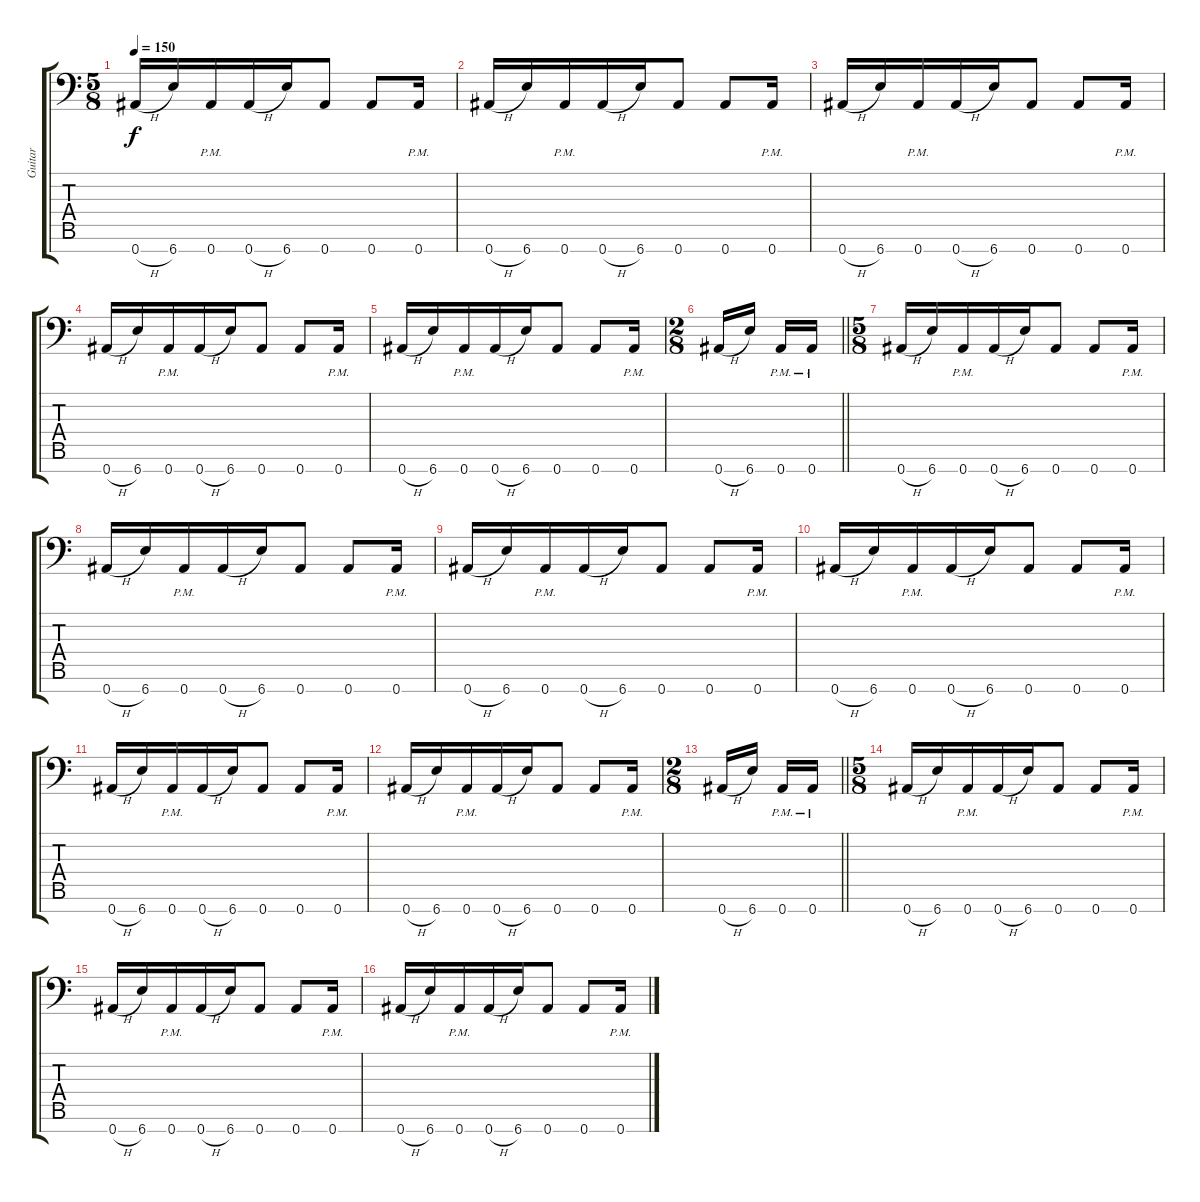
\track ("Guitar" "Guitar") {instrument overdrivenguitar}
\staff {score tabs}
\tuning (Eb4 Bb3 Gb3 Db3 Ab2 Eb2 Bb1) {hide}
\ts (5 8)
\tempo 150
\clef f4
\ks c
0.7{h}.16{dy f} 6.7.16 0.7{pm}.16 0.7{h}.16 6.7.16 0.7.8 0.7.8 0.7{pm}.16 |
0.7{h}.16 6.7.16 0.7{pm}.16 0.7{h}.16 6.7.16 0.7.8 0.7.8 0.7{pm}.16 |
0.7{h}.16 6.7.16 0.7{pm}.16 0.7{h}.16 6.7.16 0.7.8 0.7.8 0.7{pm}.16 |
0.7{h}.16 6.7.16 0.7{pm}.16 0.7{h}.16 6.7.16 0.7.8 0.7.8 0.7{pm}.16 |
0.7{h}.16 6.7.16 0.7{pm}.16 0.7{h}.16 6.7.16 0.7.8 0.7.8 0.7{pm}.16 |
\ts (2 8)
\barLineRight lightlight
0.7{h}.16 6.7.16 0.7{pm}.16 0.7{pm}.16 |
\ts (5 8)
0.7{h}.16 6.7.16 0.7{pm}.16 0.7{h}.16 6.7.16 0.7.8 0.7.8 0.7{pm}.16 |
0.7{h}.16 6.7.16 0.7{pm}.16 0.7{h}.16 6.7.16 0.7.8 0.7.8 0.7{pm}.16 |
0.7{h}.16 6.7.16 0.7{pm}.16 0.7{h}.16 6.7.16 0.7.8 0.7.8 0.7{pm}.16 |
0.7{h}.16 6.7.16 0.7{pm}.16 0.7{h}.16 6.7.16 0.7.8 0.7.8 0.7{pm}.16 |
0.7{h}.16 6.7.16 0.7{pm}.16 0.7{h}.16 6.7.16 0.7.8 0.7.8 0.7{pm}.16 |
0.7{h}.16 6.7.16 0.7{pm}.16 0.7{h}.16 6.7.16 0.7.8 0.7.8 0.7{pm}.16 |
\ts (2 8)
\barLineRight lightlight
0.7{h}.16 6.7.16 0.7{pm}.16 0.7{pm}.16 |
\ts (5 8)
0.7{h}.16 6.7.16 0.7{pm}.16 0.7{h}.16 6.7.16 0.7.8 0.7.8 0.7{pm}.16 |
0.7{h}.16 6.7.16 0.7{pm}.16 0.7{h}.16 6.7.16 0.7.8 0.7.8 0.7{pm}.16 |
0.7{h}.16 6.7.16 0.7{pm}.16 0.7{h}.16 6.7.16 0.7.8 0.7.8 0.7{pm}.16
